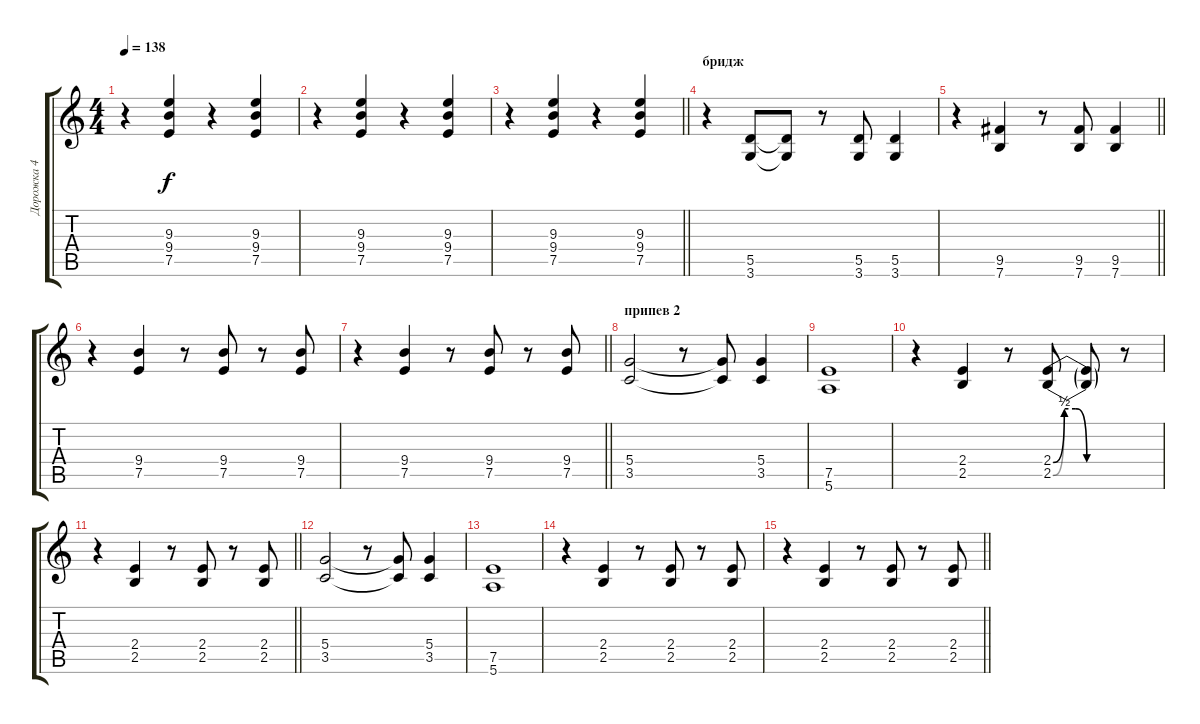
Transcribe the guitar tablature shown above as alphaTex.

\track ("Дорожка 4" "Дорожка 4") {instrument distortionguitar}
\staff {score tabs}
\tuning (E4 B3 G3 D3 A2 E2) {hide}
\ts (4 4)
\tempo 138
\clef g2
\ks c
r.4{dy f} (9.3 9.4 7.5).4 r.4 (9.3 9.4 7.5).4 |
r.4 (9.3 9.4 7.5).4 r.4 (9.3 9.4 7.5).4 |
\barLineRight lightlight
r.4 (9.3 9.4 7.5).4 r.4 (9.3 9.4 7.5).4 |
\section ("" "бридж")
r.4 (5.5 3.6).8 (5.5{t} 3.6{t}).8 r.8 (5.5 3.6).8 (5.5 3.6).4 |
\barLineRight lightlight
r.4 (9.5 7.6).4 r.8 (9.5 7.6).8 (9.5 7.6).4 |
r.4 (9.4 7.5).4 r.8 (9.4 7.5).8 r.8 (9.4 7.5).8 |
\barLineRight lightlight
r.4 (9.4 7.5).4 r.8 (9.4 7.5).8 r.8 (9.4 7.5).8 |
\section ("" "припев 2")
(5.4 3.5).2 r.8 (5.4{t} 3.5{t}).8 (5.4 3.5).4 |
(7.5 5.6).1 |
r.4 (2.4 2.5).4 r.8 (2.4{be (custom 0 0 10 2 20 2 30 0 60 0)} 2.5{be (custom 0 0 10 2 20 2 30 0 60 0)}).8 (2.4{t} 2.5{t}).8 r.8 |
\barLineRight lightlight
r.4 (2.4 2.5).4 r.8 (2.4 2.5).8 r.8 (2.4 2.5).8 |
(5.4 3.5).2 r.8 (5.4{t} 3.5{t}).8 (5.4 3.5).4 |
(7.5 5.6).1 |
r.4 (2.4 2.5).4 r.8 (2.4 2.5).8 r.8 (2.4 2.5).8 |
\barLineRight lightlight
r.4 (2.4 2.5).4 r.8 (2.4 2.5).8 r.8 (2.4 2.5).8
